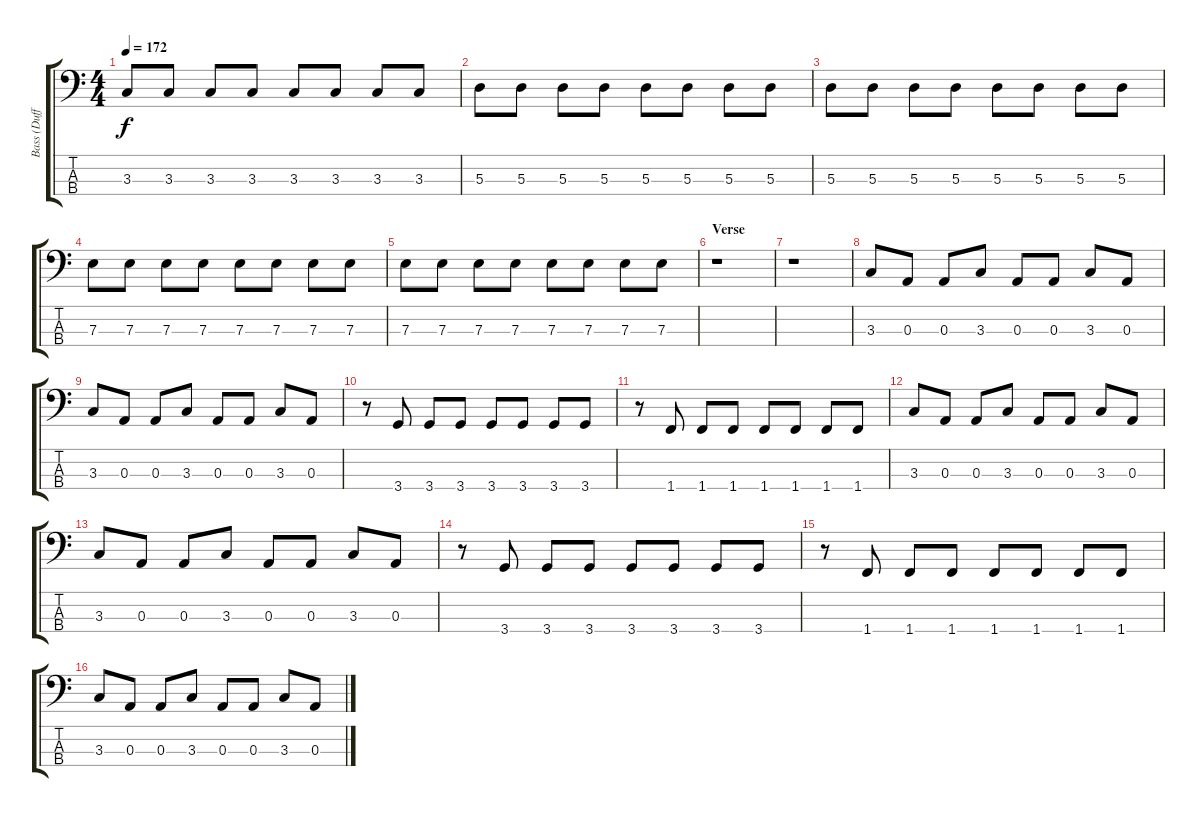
\track ("Bass (Duff)" "Bass (Duff") {instrument electricbasspick}
\staff {score tabs}
\tuning (G2 D2 A1 E1) {hide}
\ts (4 4)
\tempo 172
\clef f4
\ks c
3.3.8{dy f} 3.3.8 3.3.8 3.3.8 3.3.8 3.3.8 3.3.8 3.3.8 |
5.3.8 5.3.8 5.3.8 5.3.8 5.3.8 5.3.8 5.3.8 5.3.8 |
5.3.8 5.3.8 5.3.8 5.3.8 5.3.8 5.3.8 5.3.8 5.3.8 |
7.3.8 7.3.8 7.3.8 7.3.8 7.3.8 7.3.8 7.3.8 7.3.8 |
7.3.8 7.3.8 7.3.8 7.3.8 7.3.8 7.3.8 7.3.8 7.3.8 |
\section ("" "Verse")
r.1 |
r.1 |
3.3.8 0.3.8 0.3.8 3.3.8 0.3.8 0.3.8 3.3.8 0.3.8 |
3.3.8 0.3.8 0.3.8 3.3.8 0.3.8 0.3.8 3.3.8 0.3.8 |
r.8 3.4.8 3.4.8 3.4.8 3.4.8 3.4.8 3.4.8 3.4.8 |
r.8 1.4.8 1.4.8 1.4.8 1.4.8 1.4.8 1.4.8 1.4.8 |
3.3.8 0.3.8 0.3.8 3.3.8 0.3.8 0.3.8 3.3.8 0.3.8 |
3.3.8 0.3.8 0.3.8 3.3.8 0.3.8 0.3.8 3.3.8 0.3.8 |
r.8 3.4.8 3.4.8 3.4.8 3.4.8 3.4.8 3.4.8 3.4.8 |
r.8 1.4.8 1.4.8 1.4.8 1.4.8 1.4.8 1.4.8 1.4.8 |
3.3.8 0.3.8 0.3.8 3.3.8 0.3.8 0.3.8 3.3.8 0.3.8
